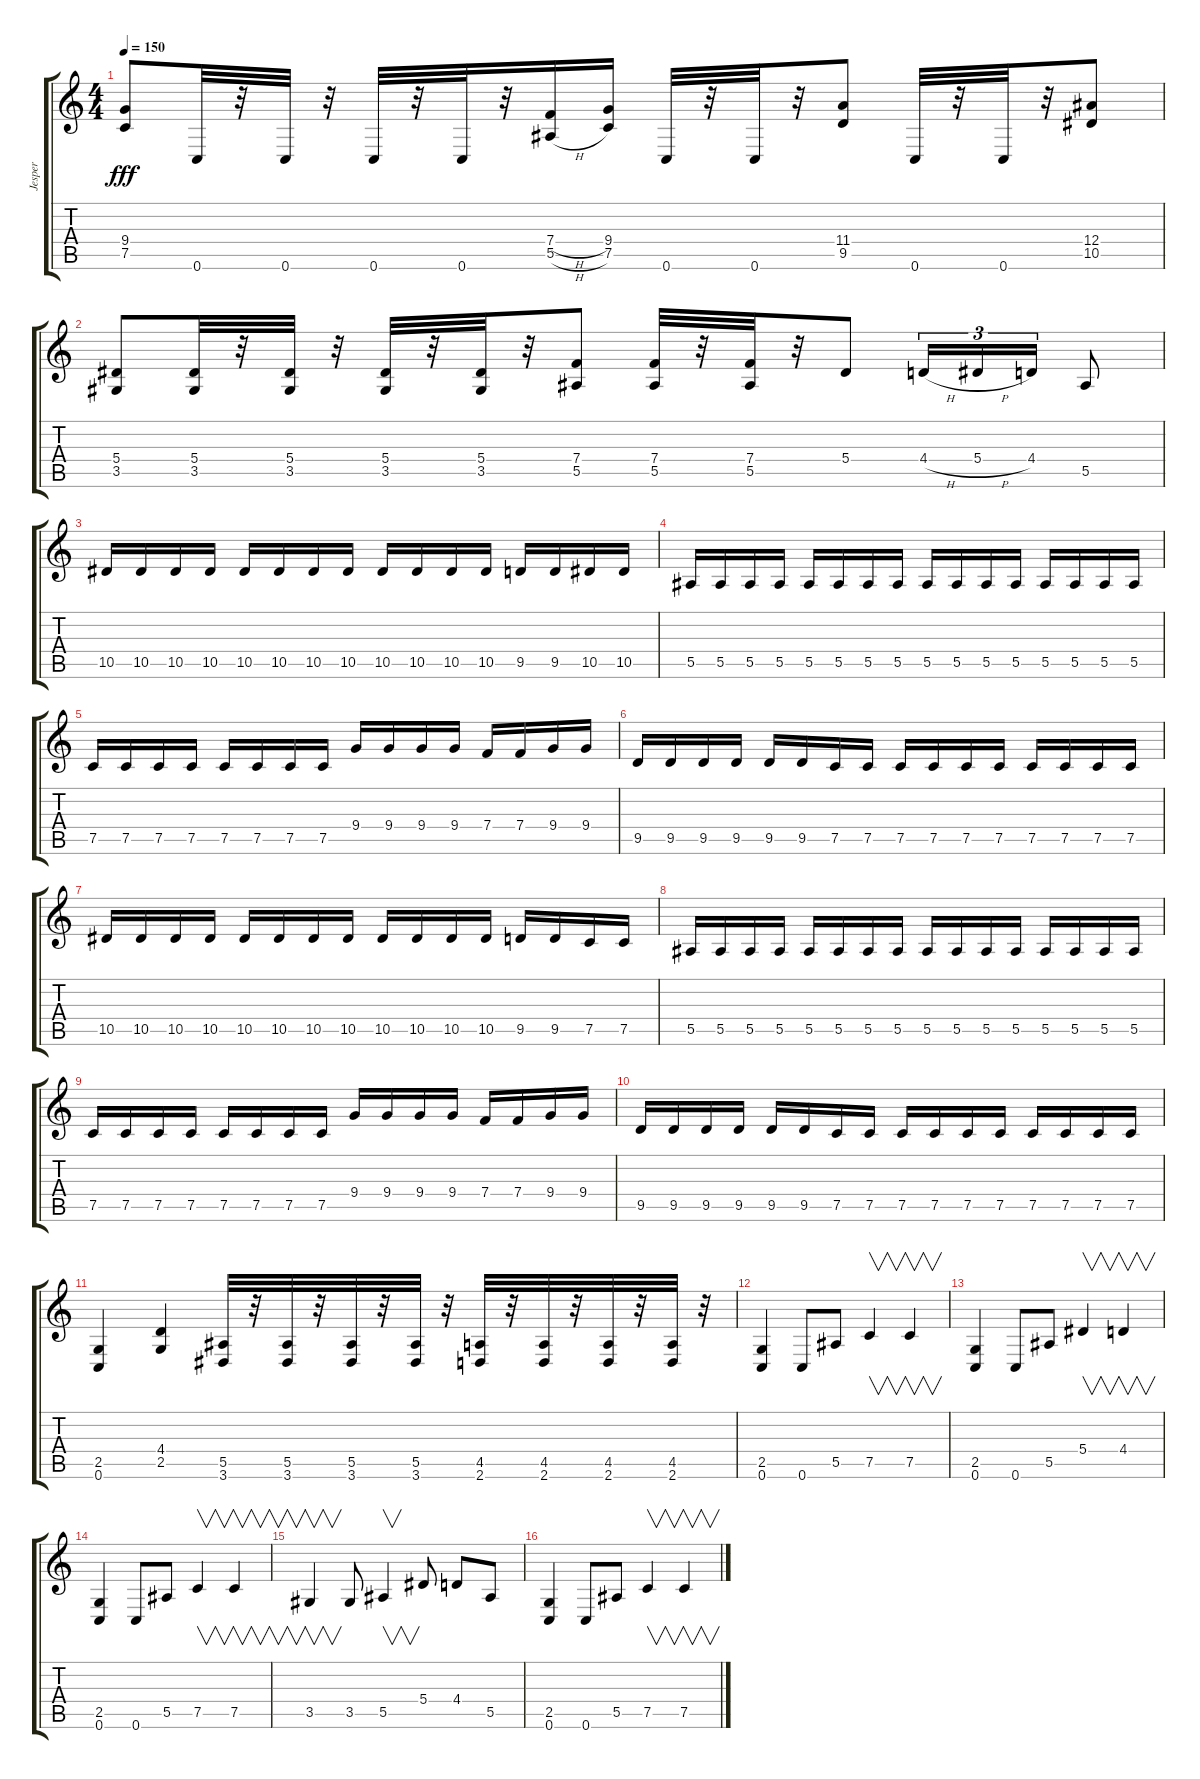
\track ("Jesper" "Jesper") {instrument overdrivenguitar}
\staff {score tabs}
\tuning (C4 G3 Eb3 Bb2 F2 C2) {hide}
\ts (4 4)
\tempo 150
\clef g2
\ks c
(9.4 7.5).8{dy fff} 0.6.32 r.32 0.6.32 r.32 0.6.32 r.32 0.6.32 r.32 (7.4{h} 5.5{h}).16 (9.4 7.5).16 0.6.32 r.32 0.6.32 r.32 (11.4 9.5).8 0.6.32 r.32 0.6.32 r.32 (12.4 10.5).8 |
(5.4 3.5).8 (5.4 3.5).32 r.32 (5.4 3.5).32 r.32 (5.4 3.5).32 r.32 (5.4 3.5).32 r.32 (7.4 5.5).8 (7.4 5.5).32 r.32 (7.4 5.5).32 r.32 5.4.8 4.4{h}.16{tu (3 2)} 5.4{h}.16{tu (3 2)} 4.4.16{tu (3 2)} 5.5.8 |
10.5.16 10.5.16 10.5.16 10.5.16 10.5.16 10.5.16 10.5.16 10.5.16 10.5.16 10.5.16 10.5.16 10.5.16 9.5.16 9.5.16 10.5.16 10.5.16 |
5.5.16 5.5.16 5.5.16 5.5.16 5.5.16 5.5.16 5.5.16 5.5.16 5.5.16 5.5.16 5.5.16 5.5.16 5.5.16 5.5.16 5.5.16 5.5.16 |
7.5.16 7.5.16 7.5.16 7.5.16 7.5.16 7.5.16 7.5.16 7.5.16 9.4.16 9.4.16 9.4.16 9.4.16 7.4.16 7.4.16 9.4.16 9.4.16 |
9.5.16 9.5.16 9.5.16 9.5.16 9.5.16 9.5.16 7.5.16 7.5.16 7.5.16 7.5.16 7.5.16 7.5.16 7.5.16 7.5.16 7.5.16 7.5.16 |
10.5.16 10.5.16 10.5.16 10.5.16 10.5.16 10.5.16 10.5.16 10.5.16 10.5.16 10.5.16 10.5.16 10.5.16 9.5.16 9.5.16 7.5.16 7.5.16 |
5.5.16 5.5.16 5.5.16 5.5.16 5.5.16 5.5.16 5.5.16 5.5.16 5.5.16 5.5.16 5.5.16 5.5.16 5.5.16 5.5.16 5.5.16 5.5.16 |
7.5.16 7.5.16 7.5.16 7.5.16 7.5.16 7.5.16 7.5.16 7.5.16 9.4.16 9.4.16 9.4.16 9.4.16 7.4.16 7.4.16 9.4.16 9.4.16 |
9.5.16 9.5.16 9.5.16 9.5.16 9.5.16 9.5.16 7.5.16 7.5.16 7.5.16 7.5.16 7.5.16 7.5.16 7.5.16 7.5.16 7.5.16 7.5.16 |
(2.5 0.6).4 (4.4 2.5).4 (5.5 3.6).32 r.32 (5.5 3.6).32 r.32 (5.5 3.6).32 r.32 (5.5 3.6).32 r.32 (4.5 2.6).32 r.32 (4.5 2.6).32 r.32 (4.5 2.6).32 r.32 (4.5 2.6).32 r.32 |
(2.5 0.6).4 0.6.8 5.5.8 7.5.4{v} 7.5.4{v} |
(2.5 0.6).4 0.6.8 5.5.8 5.4.4{v} 4.4.4{v} |
(2.5 0.6).4 0.6.8 5.5.8 7.5.4{v} 7.5.4{v} |
3.5.4{v} 3.5.8 5.5.4{v} 5.4.8 4.4.8 5.5.8 |
(2.5 0.6).4 0.6.8 5.5.8 7.5.4{v} 7.5.4{v}
